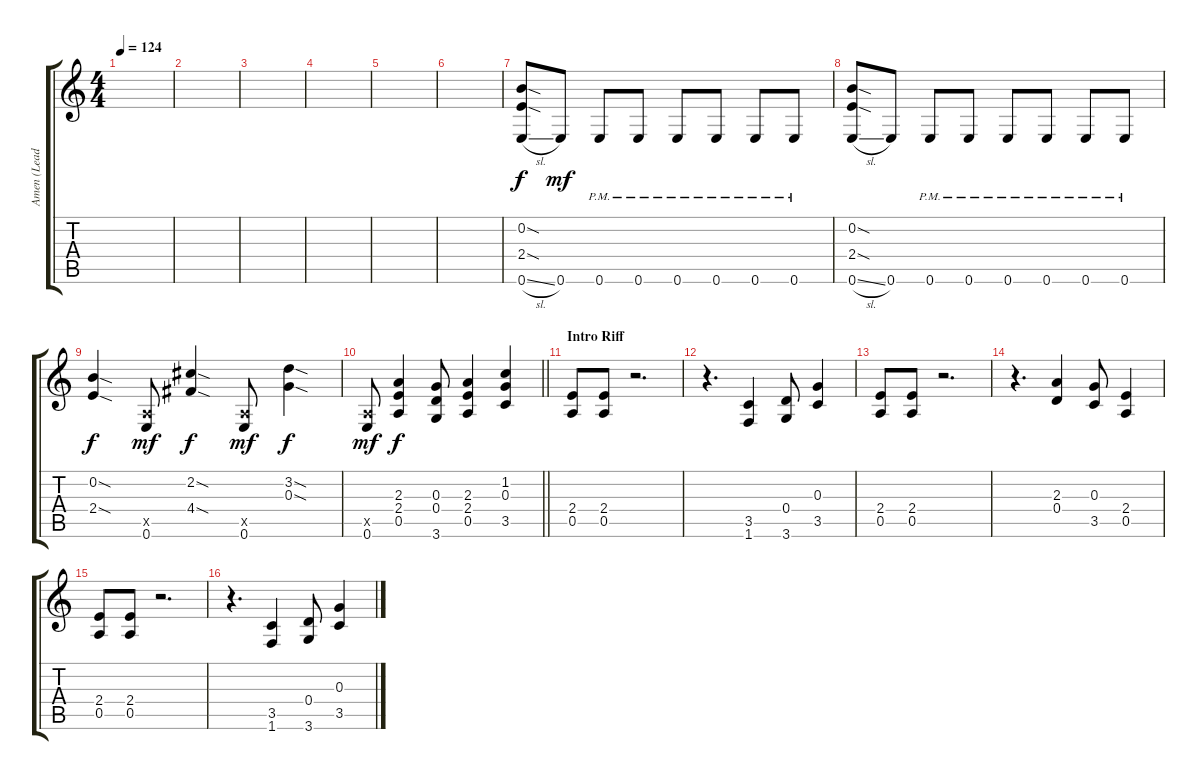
\track ("Amen (Lead)" "Amen (Lead") {instrument distortionguitar}
\staff {score tabs}
\tuning (E4 B3 G3 D3 A2 E2) {hide}
\ts (4 4)
\tempo 124
\clef g2
\ks c
|
|
|
|
|
|
(0.2{sod} 2.4{sod} 0.6{sl}).8 0.6.8{dy mf} 0.6{pm}.8 0.6{pm}.8 0.6{pm}.8 0.6{pm}.8 0.6{pm}.8 0.6{pm}.8 |
(0.2{sod} 2.4{sod} 0.6{sl}).8 0.6.8 0.6{pm}.8 0.6{pm}.8 0.6{pm}.8 0.6{pm}.8 0.6{pm}.8 0.6{pm}.8 |
(0.2{sod} 2.4{sod}).4{dy f} (0.5{x} 0.6).8{dy mf} (2.2{sod} 4.4{sod}).4{dy f} (0.5{x} 0.6).8{dy mf} (3.2{sod} 0.3{sod}).4{dy f} |
\barLineRight lightlight
(0.5{x} 0.6).8{dy mf} (2.3 2.4 0.5).4{dy f} (0.3 0.4 3.6).8 (2.3 2.4 0.5).4 (1.2 0.3 3.5).4 |
\section ("" "Intro Riff")
(2.4 0.5).8 (2.4 0.5).8 r.2{d} |
r.4{d} (3.5 1.6).4 (0.4 3.6).8 (0.3 3.5).4 |
(2.4 0.5).8 (2.4 0.5).8 r.2{d} |
r.4{d} (2.3 0.4).4 (0.3 3.5).8 (2.4 0.5).4 |
(2.4 0.5).8 (2.4 0.5).8 r.2{d} |
r.4{d} (3.5 1.6).4 (0.4 3.6).8 (0.3 3.5).4
